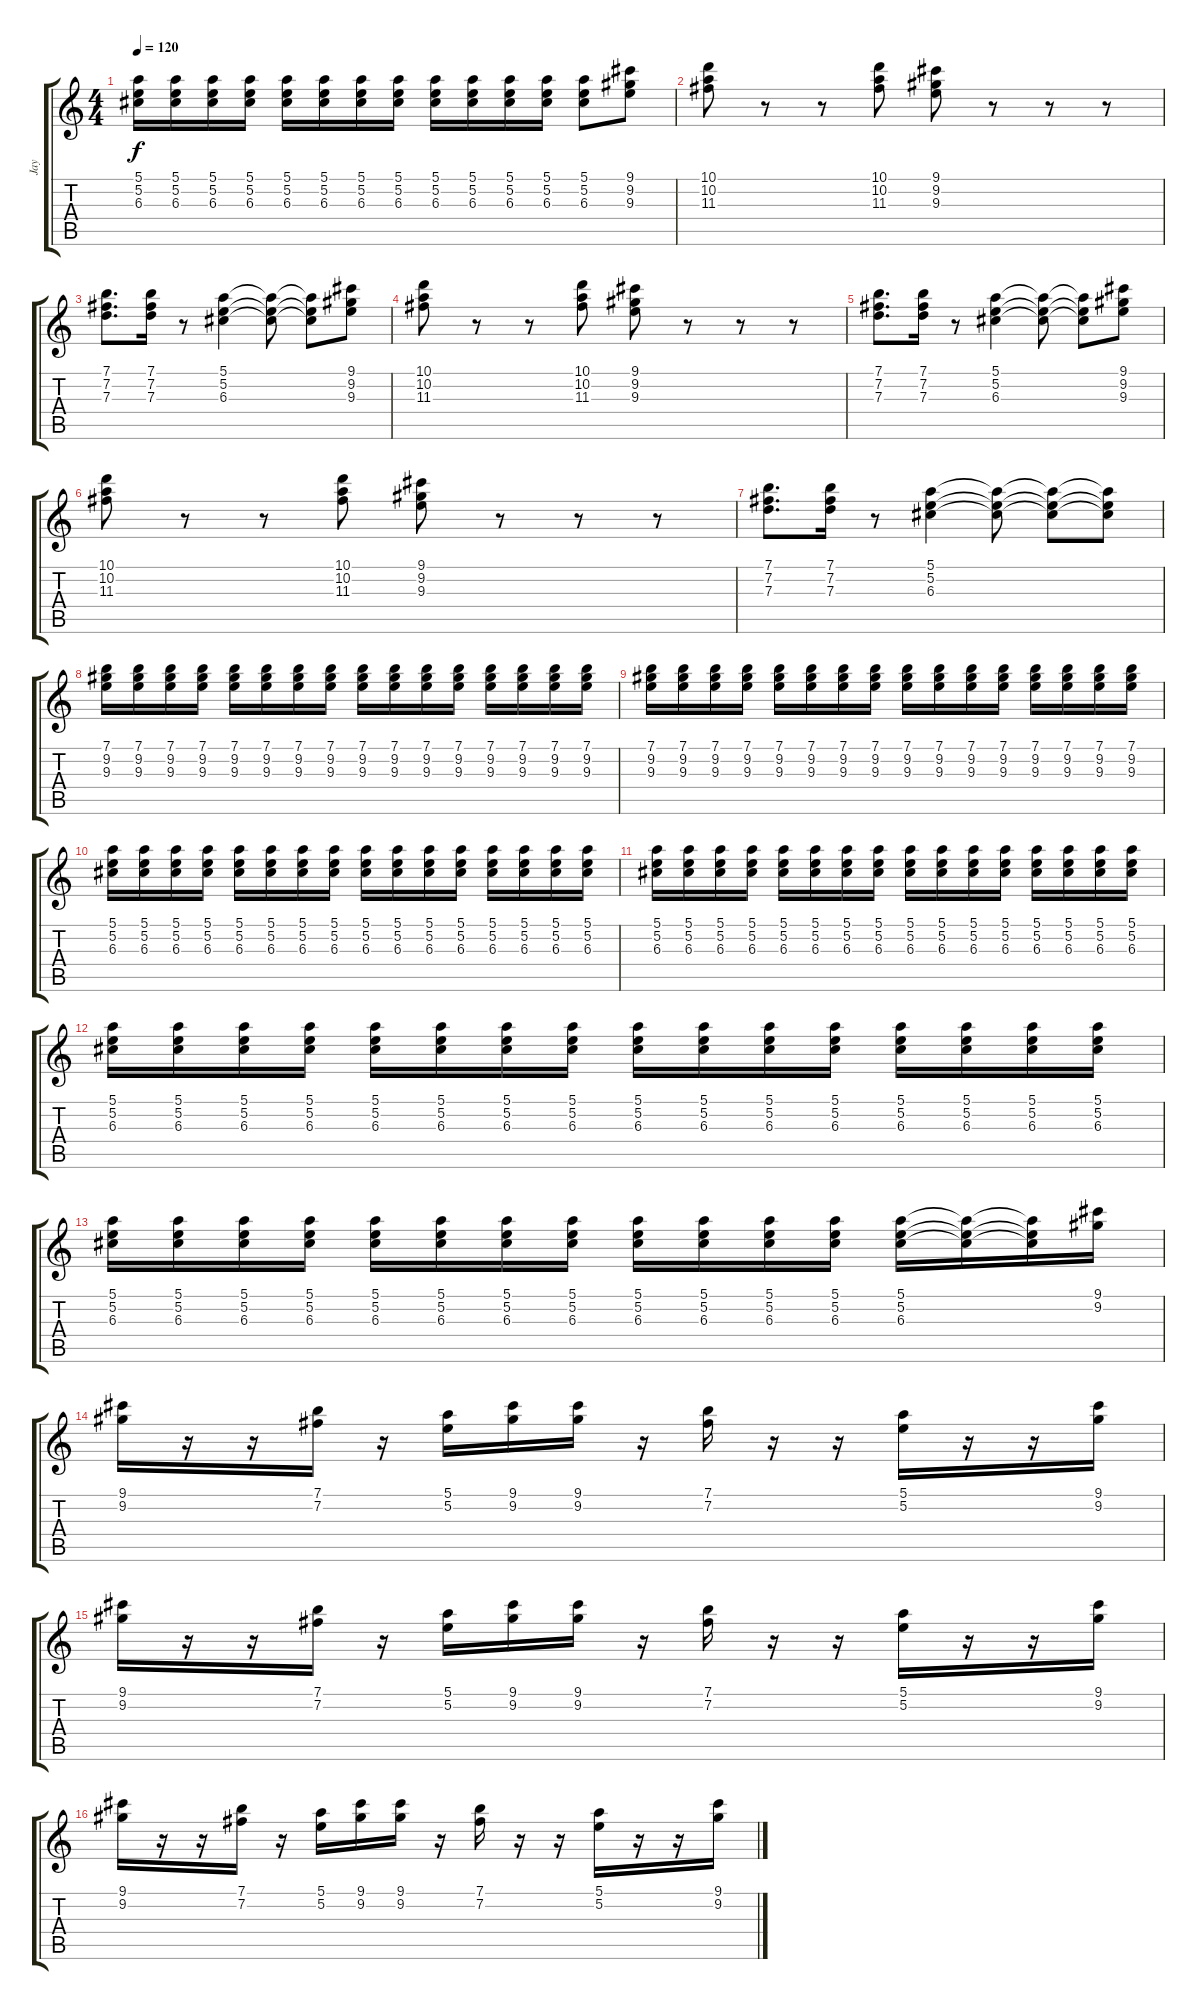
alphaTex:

\track ("Jay" "Jay") {instrument electricguitarclean}
\staff {score tabs}
\tuning (E4 B3 G3 D3 A2 E2) {hide}
\ts (4 4)
\tempo 120
\clef g2
\ks c
(5.1 5.2 6.3).16{dy f} (5.1 5.2 6.3).16 (5.1 5.2 6.3).16 (5.1 5.2 6.3).16 (5.1 5.2 6.3).16 (5.1 5.2 6.3).16 (5.1 5.2 6.3).16 (5.1 5.2 6.3).16 (5.1 5.2 6.3).16 (5.1 5.2 6.3).16 (5.1 5.2 6.3).16 (5.1 5.2 6.3).16 (5.1 5.2 6.3).8 (9.1 9.2 9.3).8 |
(10.1 10.2 11.3).8 r.8 r.8 (10.1 10.2 11.3).8 (9.1 9.2 9.3).8 r.8 r.8 r.8 |
(7.1 7.2 7.3).8{d} (7.1 7.2 7.3).16 r.8 (5.1 5.2 6.3).4 (5.1{t} 5.2{t} 6.3{t}).8 (5.1{t} 5.2{t} 6.3{t}).8 (9.1 9.2 9.3).8 |
(10.1 10.2 11.3).8 r.8 r.8 (10.1 10.2 11.3).8 (9.1 9.2 9.3).8 r.8 r.8 r.8 |
(7.1 7.2 7.3).8{d} (7.1 7.2 7.3).16 r.8 (5.1 5.2 6.3).4 (5.1{t} 5.2{t} 6.3{t}).8 (5.1{t} 5.2{t} 6.3{t}).8 (9.1 9.2 9.3).8 |
(10.1 10.2 11.3).8 r.8 r.8 (10.1 10.2 11.3).8 (9.1 9.2 9.3).8 r.8 r.8 r.8 |
(7.1 7.2 7.3).8{d} (7.1 7.2 7.3).16 r.8 (5.1 5.2 6.3).4 (5.1{t} 5.2{t} 6.3{t}).8 (5.1{t} 5.2{t} 6.3{t}).8 (5.1{t} 5.2{t} 6.3{t}).8 |
(7.1 9.2 9.3).16 (7.1 9.2 9.3).16 (7.1 9.2 9.3).16 (7.1 9.2 9.3).16 (7.1 9.2 9.3).16 (7.1 9.2 9.3).16 (7.1 9.2 9.3).16 (7.1 9.2 9.3).16 (7.1 9.2 9.3).16 (7.1 9.2 9.3).16 (7.1 9.2 9.3).16 (7.1 9.2 9.3).16 (7.1 9.2 9.3).16 (7.1 9.2 9.3).16 (7.1 9.2 9.3).16 (7.1 9.2 9.3).16 |
(7.1 9.2 9.3).16 (7.1 9.2 9.3).16 (7.1 9.2 9.3).16 (7.1 9.2 9.3).16 (7.1 9.2 9.3).16 (7.1 9.2 9.3).16 (7.1 9.2 9.3).16 (7.1 9.2 9.3).16 (7.1 9.2 9.3).16 (7.1 9.2 9.3).16 (7.1 9.2 9.3).16 (7.1 9.2 9.3).16 (7.1 9.2 9.3).16 (7.1 9.2 9.3).16 (7.1 9.2 9.3).16 (7.1 9.2 9.3).16 |
(5.1 5.2 6.3).16 (5.1 5.2 6.3).16 (5.1 5.2 6.3).16 (5.1 5.2 6.3).16 (5.1 5.2 6.3).16 (5.1 5.2 6.3).16 (5.1 5.2 6.3).16 (5.1 5.2 6.3).16 (5.1 5.2 6.3).16 (5.1 5.2 6.3).16 (5.1 5.2 6.3).16 (5.1 5.2 6.3).16 (5.1 5.2 6.3).16 (5.1 5.2 6.3).16 (5.1 5.2 6.3).16 (5.1 5.2 6.3).16 |
(5.1 5.2 6.3).16 (5.1 5.2 6.3).16 (5.1 5.2 6.3).16 (5.1 5.2 6.3).16 (5.1 5.2 6.3).16 (5.1 5.2 6.3).16 (5.1 5.2 6.3).16 (5.1 5.2 6.3).16 (5.1 5.2 6.3).16 (5.1 5.2 6.3).16 (5.1 5.2 6.3).16 (5.1 5.2 6.3).16 (5.1 5.2 6.3).16 (5.1 5.2 6.3).16 (5.1 5.2 6.3).16 (5.1 5.2 6.3).16 |
(5.1 5.2 6.3).16 (5.1 5.2 6.3).16 (5.1 5.2 6.3).16 (5.1 5.2 6.3).16 (5.1 5.2 6.3).16 (5.1 5.2 6.3).16 (5.1 5.2 6.3).16 (5.1 5.2 6.3).16 (5.1 5.2 6.3).16 (5.1 5.2 6.3).16 (5.1 5.2 6.3).16 (5.1 5.2 6.3).16 (5.1 5.2 6.3).16 (5.1 5.2 6.3).16 (5.1 5.2 6.3).16 (5.1 5.2 6.3).16 |
(5.1 5.2 6.3).16 (5.1 5.2 6.3).16 (5.1 5.2 6.3).16 (5.1 5.2 6.3).16 (5.1 5.2 6.3).16 (5.1 5.2 6.3).16 (5.1 5.2 6.3).16 (5.1 5.2 6.3).16 (5.1 5.2 6.3).16 (5.1 5.2 6.3).16 (5.1 5.2 6.3).16 (5.1 5.2 6.3).16 (5.1 5.2 6.3).16 (5.1{t} 5.2{t} 6.3{t}).16 (5.1{t} 5.2{t} 6.3{t}).16 (9.1 9.2).16 |
(9.1 9.2).16 r.16 r.16 (7.1 7.2).16 r.16 (5.1 5.2).16 (9.1 9.2).16 (9.1 9.2).16 r.16 (7.1 7.2).16 r.16 r.16 (5.1 5.2).16 r.16 r.16 (9.1 9.2).16 |
(9.1 9.2).16 r.16 r.16 (7.1 7.2).16 r.16 (5.1 5.2).16 (9.1 9.2).16 (9.1 9.2).16 r.16 (7.1 7.2).16 r.16 r.16 (5.1 5.2).16 r.16 r.16 (9.1 9.2).16 |
(9.1 9.2).16 r.16 r.16 (7.1 7.2).16 r.16 (5.1 5.2).16 (9.1 9.2).16 (9.1 9.2).16 r.16 (7.1 7.2).16 r.16 r.16 (5.1 5.2).16 r.16 r.16 (9.1 9.2).16
